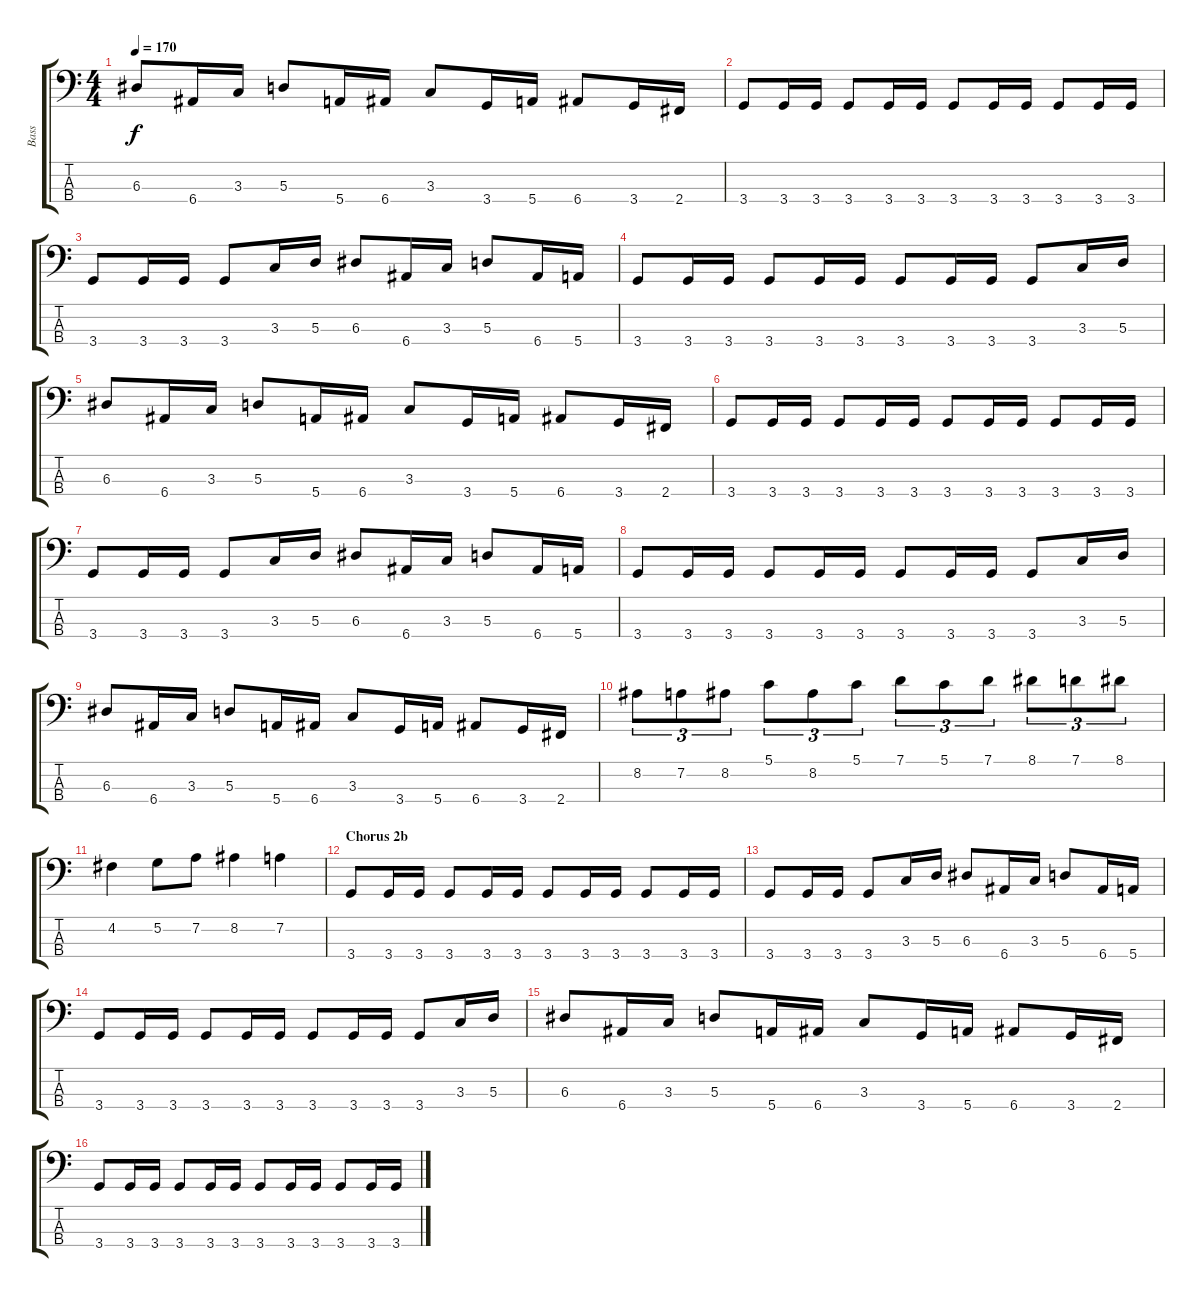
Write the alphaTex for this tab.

\track ("Bass" "Bass") {instrument electricbassfinger}
\staff {score tabs}
\tuning (G2 D2 A1 E1) {hide}
\ts (4 4)
\tempo 170
\clef f4
\ks c
6.3.8{dy f} 6.4.16 3.3.16 5.3.8 5.4.16 6.4.16 3.3.8 3.4.16 5.4.16 6.4.8 3.4.16 2.4.16 |
3.4.8 3.4.16 3.4.16 3.4.8 3.4.16 3.4.16 3.4.8 3.4.16 3.4.16 3.4.8 3.4.16 3.4.16 |
3.4.8 3.4.16 3.4.16 3.4.8 3.3.16 5.3.16 6.3.8 6.4.16 3.3.16 5.3.8 6.4.16 5.4.16 |
3.4.8 3.4.16 3.4.16 3.4.8 3.4.16 3.4.16 3.4.8 3.4.16 3.4.16 3.4.8 3.3.16 5.3.16 |
6.3.8 6.4.16 3.3.16 5.3.8 5.4.16 6.4.16 3.3.8 3.4.16 5.4.16 6.4.8 3.4.16 2.4.16 |
3.4.8 3.4.16 3.4.16 3.4.8 3.4.16 3.4.16 3.4.8 3.4.16 3.4.16 3.4.8 3.4.16 3.4.16 |
3.4.8 3.4.16 3.4.16 3.4.8 3.3.16 5.3.16 6.3.8 6.4.16 3.3.16 5.3.8 6.4.16 5.4.16 |
3.4.8 3.4.16 3.4.16 3.4.8 3.4.16 3.4.16 3.4.8 3.4.16 3.4.16 3.4.8 3.3.16 5.3.16 |
6.3.8 6.4.16 3.3.16 5.3.8 5.4.16 6.4.16 3.3.8 3.4.16 5.4.16 6.4.8 3.4.16 2.4.16 |
8.2.8{tu (3 2)} 7.2.8{tu (3 2)} 8.2.8{tu (3 2)} 5.1.8{tu (3 2)} 8.2.8{tu (3 2)} 5.1.8{tu (3 2)} 7.1.8{tu (3 2)} 5.1.8{tu (3 2)} 7.1.8{tu (3 2)} 8.1.8{tu (3 2)} 7.1.8{tu (3 2)} 8.1.8{tu (3 2)} |
4.2.4 5.2.8 7.2.8 8.2.4 7.2.4 |
\section ("" "Chorus 2b")
3.4.8 3.4.16 3.4.16 3.4.8 3.4.16 3.4.16 3.4.8 3.4.16 3.4.16 3.4.8 3.4.16 3.4.16 |
3.4.8 3.4.16 3.4.16 3.4.8 3.3.16 5.3.16 6.3.8 6.4.16 3.3.16 5.3.8 6.4.16 5.4.16 |
3.4.8 3.4.16 3.4.16 3.4.8 3.4.16 3.4.16 3.4.8 3.4.16 3.4.16 3.4.8 3.3.16 5.3.16 |
6.3.8 6.4.16 3.3.16 5.3.8 5.4.16 6.4.16 3.3.8 3.4.16 5.4.16 6.4.8 3.4.16 2.4.16 |
3.4.8 3.4.16 3.4.16 3.4.8 3.4.16 3.4.16 3.4.8 3.4.16 3.4.16 3.4.8 3.4.16 3.4.16
